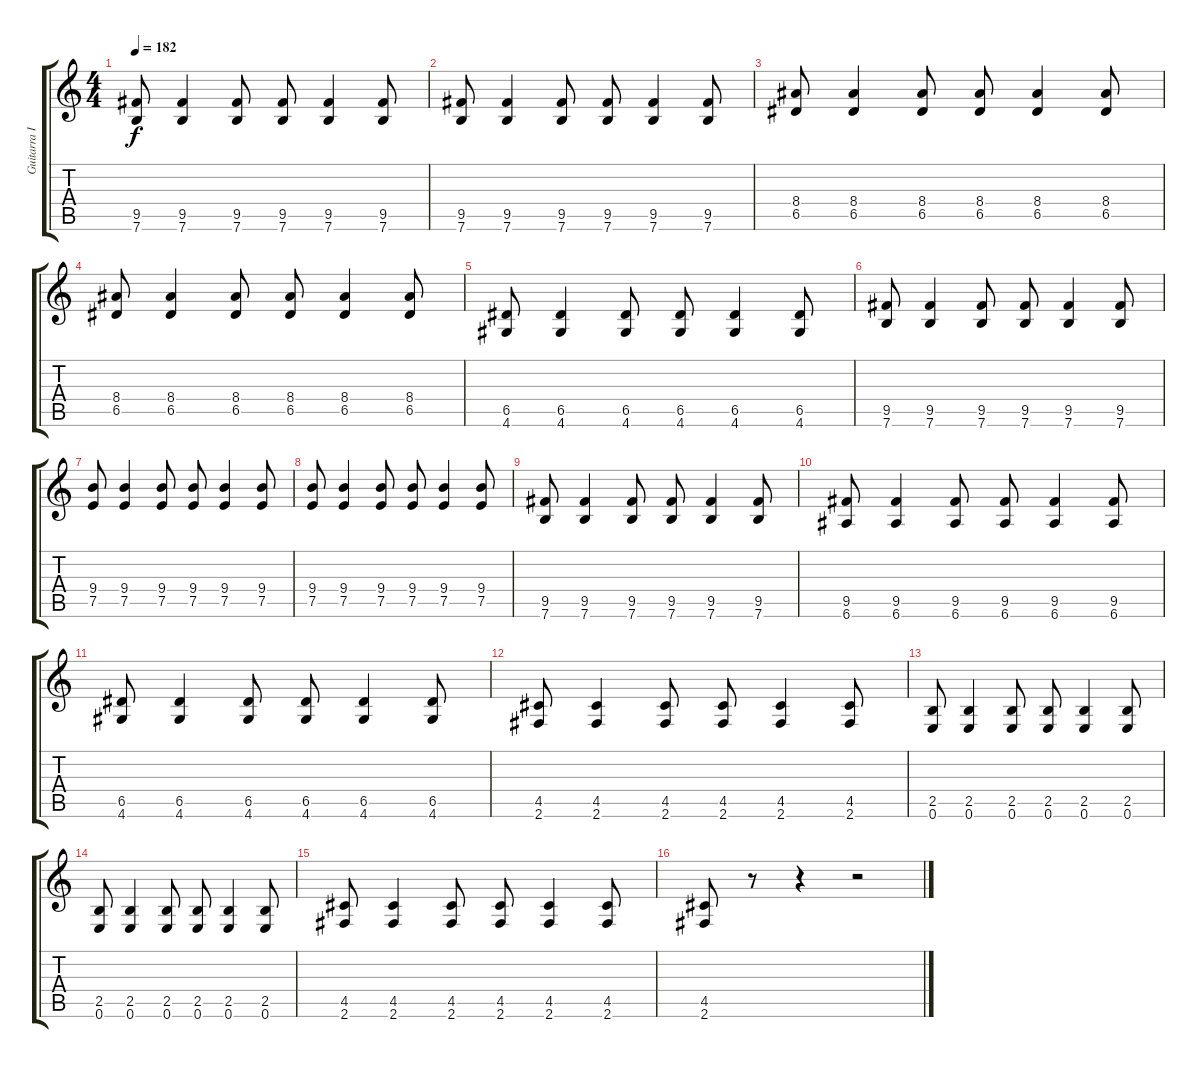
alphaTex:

\track ("Guitarra II" "Guitarra I") {instrument distortionguitar}
\staff {score tabs}
\tuning (E4 B3 G3 D3 A2 E2) {hide}
\ts (4 4)
\tempo 182
\clef g2
\ks c
(9.5 7.6).8{dy f} (9.5 7.6).4 (9.5 7.6).8 (9.5 7.6).8 (9.5 7.6).4 (9.5 7.6).8 |
(9.5 7.6).8 (9.5 7.6).4 (9.5 7.6).8 (9.5 7.6).8 (9.5 7.6).4 (9.5 7.6).8 |
(8.4 6.5).8 (8.4 6.5).4 (8.4 6.5).8 (8.4 6.5).8 (8.4 6.5).4 (8.4 6.5).8 |
(8.4 6.5).8 (8.4 6.5).4 (8.4 6.5).8 (8.4 6.5).8 (8.4 6.5).4 (8.4 6.5).8 |
(6.5 4.6).8 (6.5 4.6).4 (6.5 4.6).8 (6.5 4.6).8 (6.5 4.6).4 (6.5 4.6).8 |
(9.5 7.6).8 (9.5 7.6).4 (9.5 7.6).8 (9.5 7.6).8 (9.5 7.6).4 (9.5 7.6).8 |
(9.4 7.5).8 (9.4 7.5).4 (9.4 7.5).8 (9.4 7.5).8 (9.4 7.5).4 (9.4 7.5).8 |
(9.4 7.5).8 (9.4 7.5).4 (9.4 7.5).8 (9.4 7.5).8 (9.4 7.5).4 (9.4 7.5).8 |
(9.5 7.6).8 (9.5 7.6).4 (9.5 7.6).8 (9.5 7.6).8 (9.5 7.6).4 (9.5 7.6).8 |
(9.5 6.6).8 (9.5 6.6).4 (9.5 6.6).8 (9.5 6.6).8 (9.5 6.6).4 (9.5 6.6).8 |
(6.5 4.6).8 (6.5 4.6).4 (6.5 4.6).8 (6.5 4.6).8 (6.5 4.6).4 (6.5 4.6).8 |
(4.5 2.6).8 (4.5 2.6).4 (4.5 2.6).8 (4.5 2.6).8 (4.5 2.6).4 (4.5 2.6).8 |
(2.5 0.6).8 (2.5 0.6).4 (2.5 0.6).8 (2.5 0.6).8 (2.5 0.6).4 (2.5 0.6).8 |
(2.5 0.6).8 (2.5 0.6).4 (2.5 0.6).8 (2.5 0.6).8 (2.5 0.6).4 (2.5 0.6).8 |
(4.5 2.6).8 (4.5 2.6).4 (4.5 2.6).8 (4.5 2.6).8 (4.5 2.6).4 (4.5 2.6).8 |
(4.5 2.6).8 r.8 r.4 r.2
